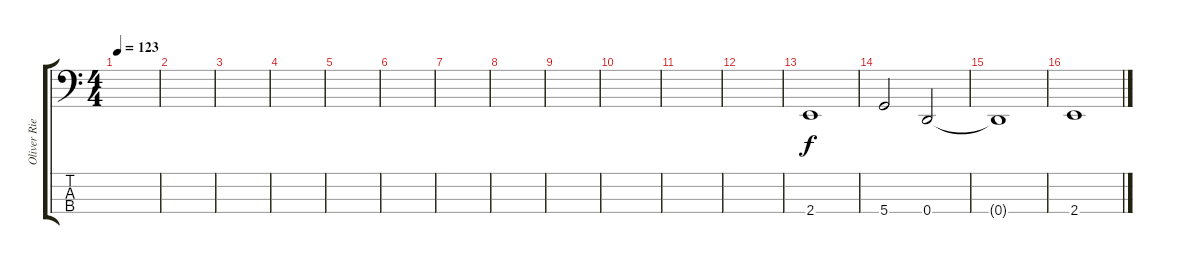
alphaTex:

\track ("Oliver Riedel" "Oliver Rie") {instrument electricbassfinger}
\staff {score tabs}
\tuning (G2 D2 A1 D1) {hide}
\ts (4 4)
\tempo 123
\clef f4
\ks c
|
|
|
|
|
|
|
|
|
|
|
|
2.4.1 |
5.4.2 0.4.2 |
0.4{t}.1 |
2.4.1
